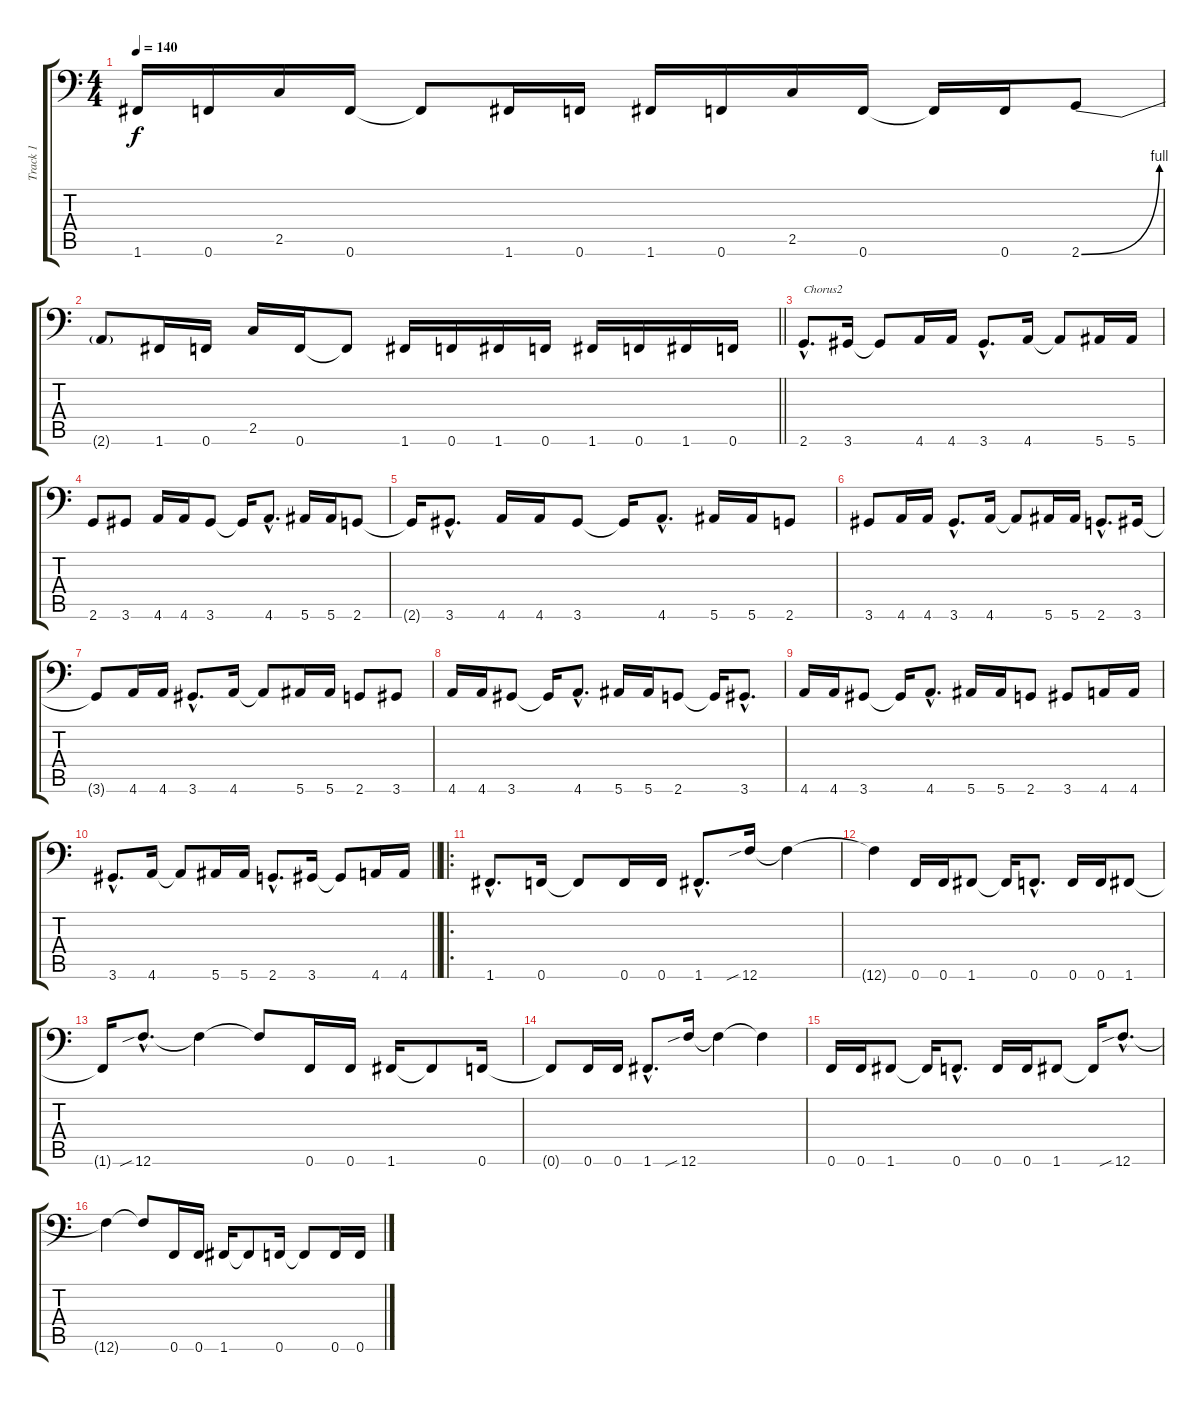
\track ("Track 1" "Track 1") {instrument acousticguitarnylon}
\staff {score tabs}
\tuning (F3 C3 Ab2 Eb2 Bb1 F1) {hide}
\ts (4 4)
\tempo 140
\clef f4
\ks c
1.6.16{dy f} 0.6.16 2.5.16 0.6.16 0.6{t}.8 1.6.16 0.6.16 1.6.16 0.6.16 2.5.16 0.6.16 0.6{t}.16 0.6.16 2.6{be (bend 0 0 60 4)}.8 |
\barLineRight lightlight
2.6{t}.8 1.6.16 0.6.16 2.5.16 0.6.16 0.6{t}.8 1.6.16 0.6.16 1.6.16 0.6.16 1.6.16 0.6.16 1.6.16 0.6.16 |
2.6{hac}.8{d txt "Chorus2"} 3.6.16 3.6{t}.8 4.6.16 4.6.16 3.6{hac}.8{d} 4.6.16 4.6{t}.8 5.6.16 5.6.16 |
2.6.8 3.6.8 4.6.16 4.6.16 3.6.8 3.6{t}.16 4.6{hac}.8{d} 5.6.16 5.6.16 2.6.8 |
2.6{t}.16 3.6{hac}.8{d} 4.6.16 4.6.16 3.6.8 3.6{t}.16 4.6{hac}.8{d} 5.6.16 5.6.16 2.6.8 |
3.6.8 4.6.16 4.6.16 3.6{hac}.8{d} 4.6.16 4.6{t}.8 5.6.16 5.6.16 2.6{hac}.8{d} 3.6.16 |
3.6{t}.8 4.6.16 4.6.16 3.6{hac}.8{d} 4.6.16 4.6{t}.8 5.6.16 5.6.16 2.6.8 3.6.8 |
4.6.16 4.6.16 3.6.8 3.6{t}.16 4.6{hac}.8{d} 5.6.16 5.6.16 2.6.8 2.6{t}.16 3.6{hac}.8{d} |
4.6.16 4.6.16 3.6.8 3.6{t}.16 4.6{hac}.8{d} 5.6.16 5.6.16 2.6.8 3.6.8 4.6.16 4.6.16 |
\barLineRight lightlight
3.6{hac}.8{d} 4.6.16 4.6{t}.8 5.6.16 5.6.16 2.6{hac}.8{d} 3.6.16 3.6{t}.8 4.6.16 4.6.16 |
\ro
1.6{hac}.8{d} 0.6.16 0.6{t}.8 0.6.16 0.6.16 1.6{hac}.8{d} 12.6{sib}.16 12.6{t}.4 |
12.6{t}.4 0.6.16 0.6.16 1.6.8 1.6{t}.16 0.6{hac}.8{d} 0.6.16 0.6.16 1.6.8 |
1.6{t}.16 12.6{sib hac}.8{d} 12.6{t}.4 12.6{t}.8 0.6.16 0.6.16 1.6.16 1.6{t}.8 0.6.16 |
0.6{t}.8 0.6.16 0.6.16 1.6{hac}.8{d} 12.6{sib}.16 12.6{t}.4 12.6{t}.4 |
0.6.16 0.6.16 1.6.8 1.6{t}.16 0.6{hac}.8{d} 0.6.16 0.6.16 1.6.8 1.6{t}.16 12.6{sib hac}.8{d} |
12.6{t}.4 12.6{t}.8 0.6.16 0.6.16 1.6.16 1.6{t}.8 0.6.16 0.6{t}.8 0.6.16 0.6.16
